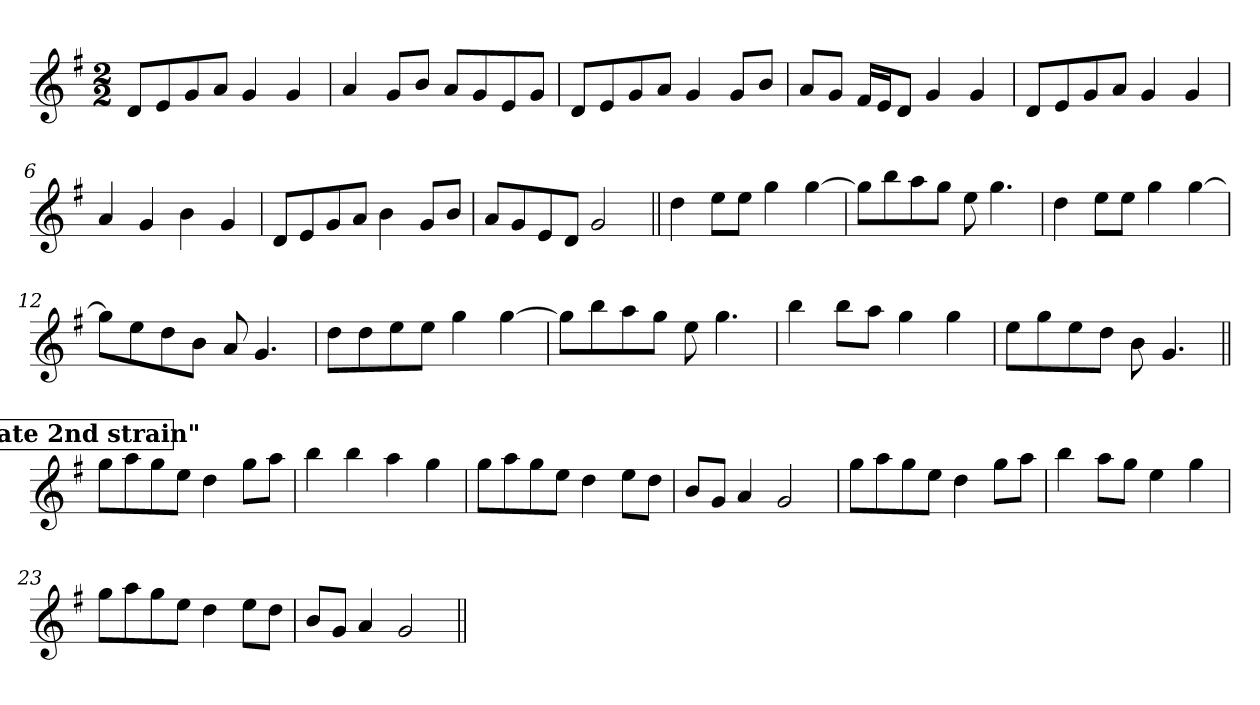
**kern
*part1
*staff1
*clefG2
*k[f#]
*G:
*M2/2
=1
8d/L
8e/
8g/
8a/J
4g/
4g/
=2
4a/
8g/L
8b/J
8a/L
8g/
8e/
8g/J
=3
8d/L
8e/
8g/
8a/J
4g/
8g/L
8b/J
=4
8a/L
8g/J
16f#/LL
16e/J
8d/J
4g/
4g/
=5
8d/L
8e/
8g/
8a/J
4g/
4g/
=6
4a/
4g/
4b\
4g/
=7
8d/L
8e/
8g/
8a/J
4b\
8g/L
8b/J
!!LO:LB:g=z
=8
8a/L
8g/
8e/
8d/J
2g/
=9||
4dd\
8ee\L
8ee\J
4gg\
[4gg\
=10
8gg\L]
8bb\
8aa\
8gg\J
8ee\
4.gg\
=11
4dd\
8ee\L
8ee\J
4gg\
[4gg\
=12
8gg\L]
8ee\
8dd\
8b\J
8a/
4.g/
=13
8dd\L
8dd\
8ee\
8ee\J
4gg\
[4gg\
=14
8gg\L]
8bb\
8aa\
8gg\J
8ee\
4.gg\
!!LO:LB:g=z
=15
4bb\
8bb\L
8aa\J
4gg\
4gg\
=16
8ee\L
8gg\
8ee\
8dd\J
8b\
4.g/
!!LO:REH:place=s1:a:B:fs=14:t="Alternate 2nd strain"
=17||
8gg\L
8aa\
8gg\
8ee\J
4dd\
8gg\L
8aa\J
=18
4bb\
4bb\
4aa\
4gg\
=19
8gg\L
8aa\
8gg\
8ee\J
4dd\
8ee\L
8dd\J
=20
8b/L
8g/J
4a/
2g/
=21
8gg\L
8aa\
8gg\
8ee\J
4dd\
8gg\L
8aa\J
!!LO:LB:g=z
=22
4bb\
8aa\L
8gg\J
4ee\
4gg\
=23
8gg\L
8aa\
8gg\
8ee\J
4dd\
8ee\L
8dd\J
=24
8b/L
8g/J
4a/
2g/
=||
*-
